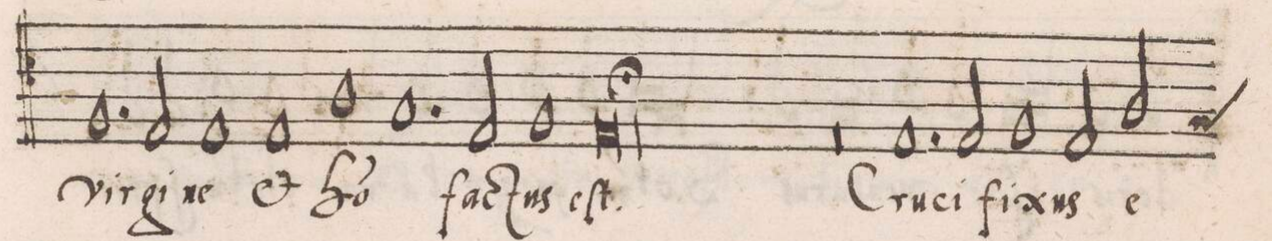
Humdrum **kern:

**kern	**text
*I"TENOR	*
*clefC4	*
*k[]	*
*met(C|)	*
*M2/1	*
1.F/	Vir-
2E/	-gi-
=68-	=68-
1E/	-ne
1E/	e(t)
=69-	=69-
1A\	ho-
1.G/	-(mo)
=70-	=70-
2E/	fac-
1F/	-tus
=71-	=71-
[0E/;l	eſt.
=72-	=72-
0E_	.
=73-	=73-
0E]	.
=74-	=74-
0r	.
=75-	=75-
1.E/	Cru-
2E/	-ci-
=76-	=76-
1F/	-fi-
2E/	-xus
*custos:G	*
2A/	e-
=77-L	=77-
*-	*-
